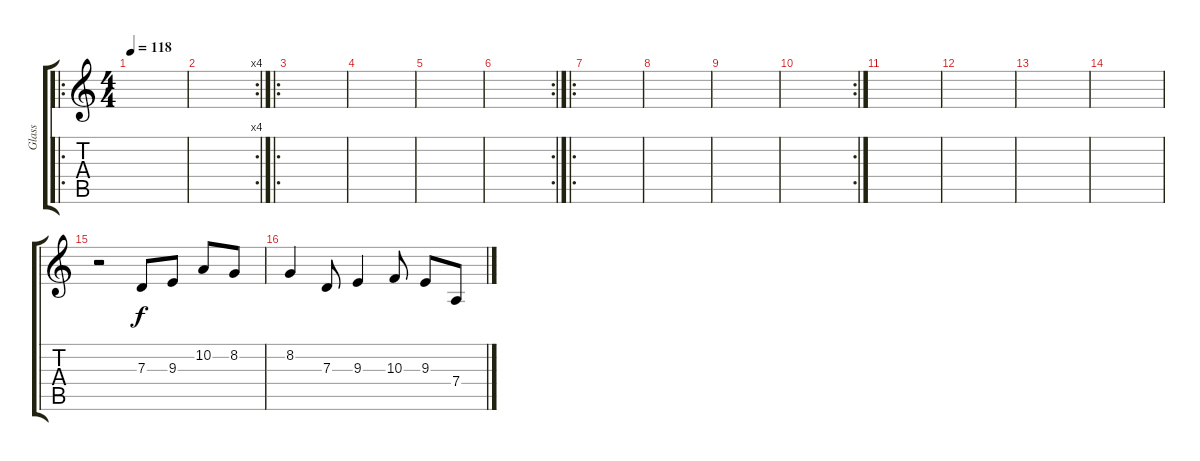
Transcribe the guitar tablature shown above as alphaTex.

\track ("Glass" "Glass") {instrument synthvoice}
\staff {score tabs}
\tuning (E4 B3 G3 D3 A2 E2) {hide}
\ro
\ts (4 4)
\tempo 118
\clef g2
\ks c
|
\rc 4
|
\ro
|
|
|
\rc 2
|
\ro
|
|
|
\rc 2
|
|
|
|
|
r.2 7.3.8 9.3.8 10.2.8 8.2.8 |
8.2.4 7.3.8 9.3.4 10.3.8 9.3.8 7.4.8
